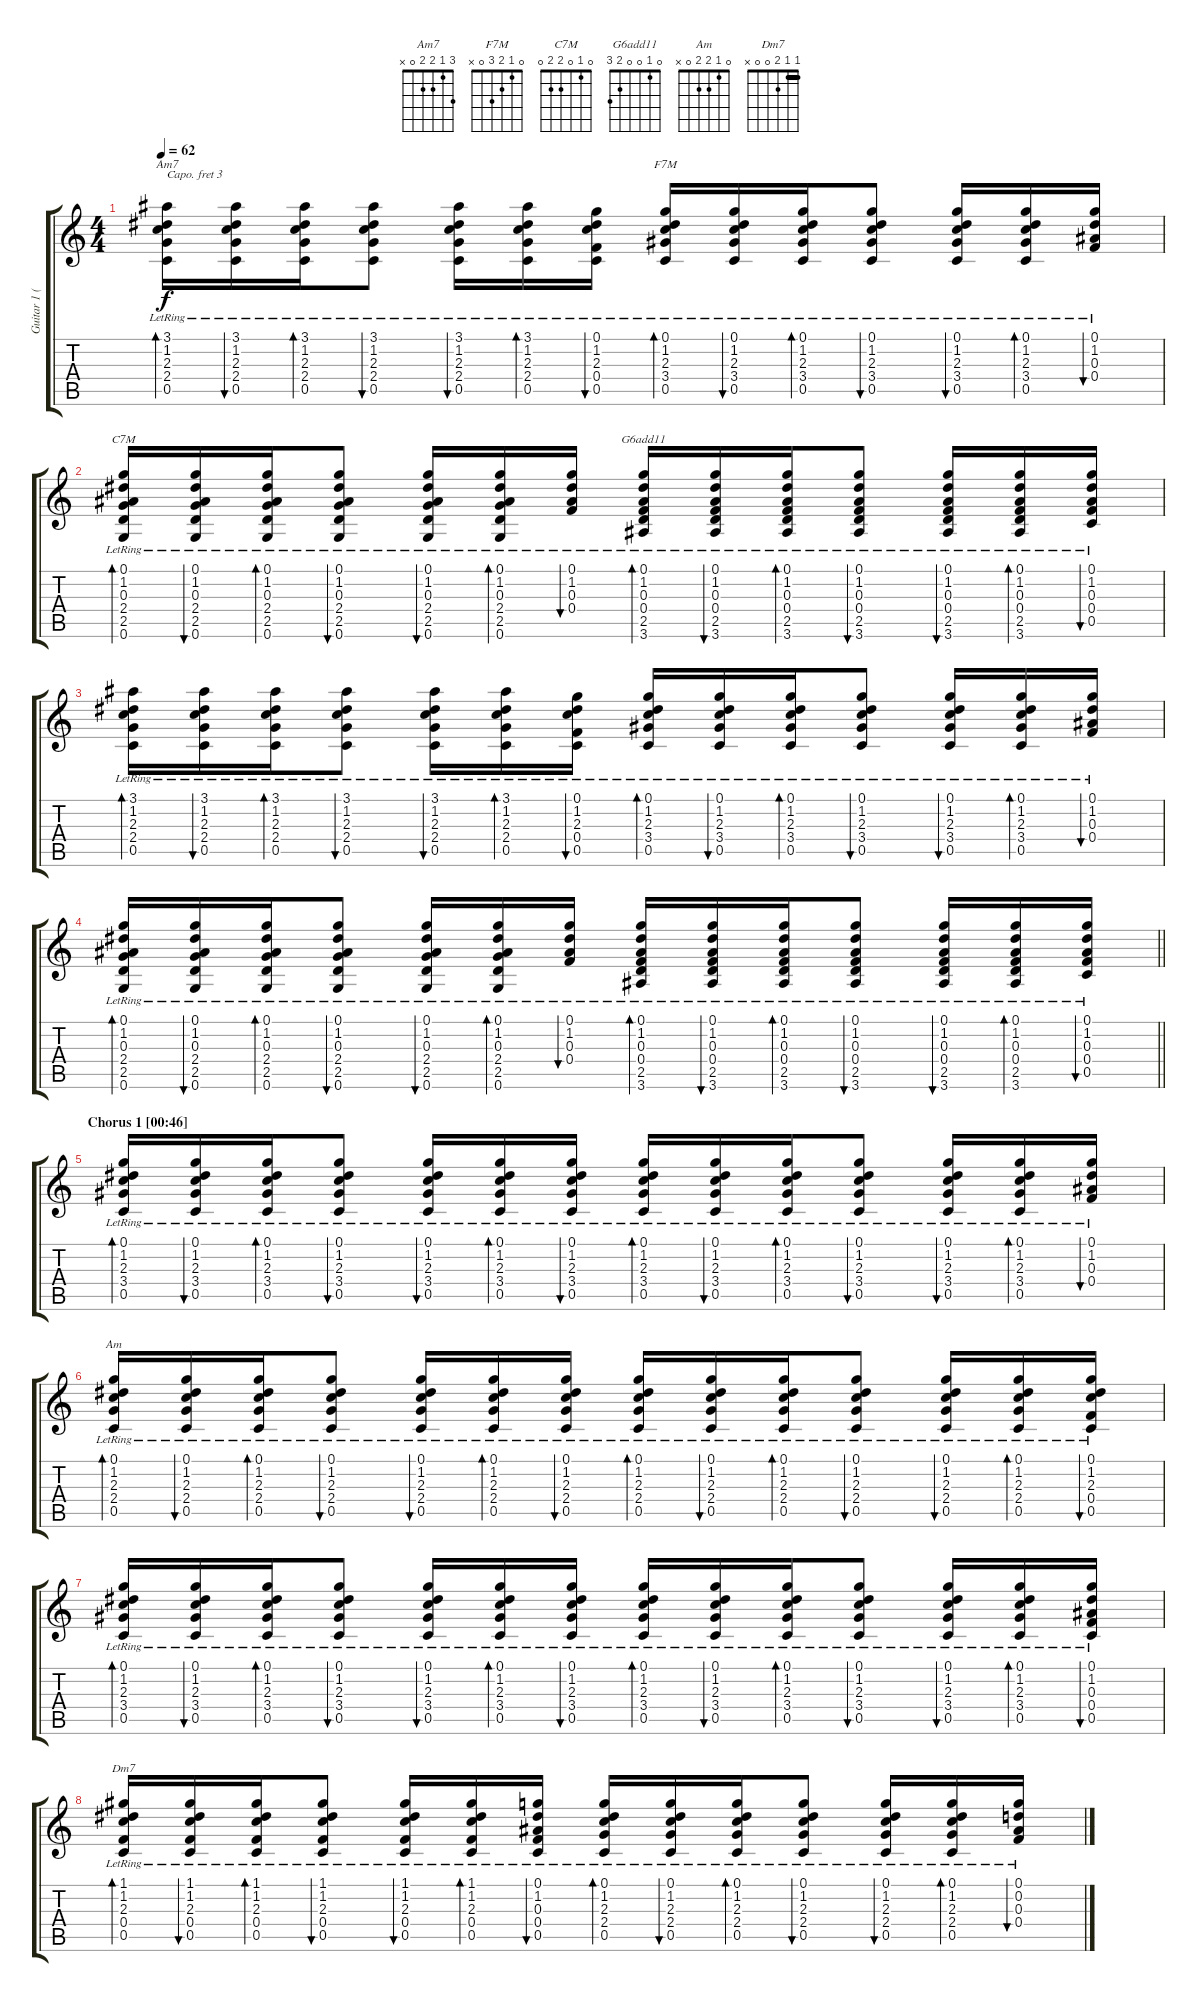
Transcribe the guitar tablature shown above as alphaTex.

\track ("Guitar 1 (Acoustic w/ Capo on 3)" "Guitar 1 (") {instrument acousticguitarsteel}
\staff {score tabs}
\capo 3
\tuning (E4 B3 G3 D3 A2 E2) {hide}
\chord ("Am7" 3 1 2 2 0 x)
\chord ("F7M" 0 1 2 3 0 x)
\chord ("C7M" 0 1 0 2 2 0)
\chord ("G6add11" 0 1 0 0 2 3)
\chord ("Am" 0 1 2 2 0 x)
\chord ("Dm7" 1 1 2 0 0 x) {barre 1}
\ts (4 4)
\tempo 62
\clef g2
\ks c
(3.1{lr} 1.2{lr} 2.3{lr} 2.4{lr} 0.5{lr}).16{bd 30 ch "Am7" dy f} (3.1{lr} 1.2{lr} 2.3{lr} 2.4{lr} 0.5{lr}).16{bu 30} (3.1{lr} 1.2{lr} 2.3{lr} 2.4{lr} 0.5{lr}).16{bd 30} (3.1{lr} 1.2{lr} 2.3{lr} 2.4{lr} 0.5{lr}).8{bu 30} (3.1{lr} 1.2{lr} 2.3{lr} 2.4{lr} 0.5{lr}).16{bu 30} (3.1{lr} 1.2{lr} 2.3{lr} 2.4{lr} 0.5{lr}).16{bd 30} (0.1{lr} 1.2{lr} 2.3{lr} 0.4{lr} 0.5{lr}).16{bu 30} (0.1{lr} 1.2{lr} 2.3{lr} 3.4{lr} 0.5{lr}).16{bd 30 ch "F7M"} (0.1{lr} 1.2{lr} 2.3{lr} 3.4{lr} 0.5{lr}).16{bu 30} (0.1{lr} 1.2{lr} 2.3{lr} 3.4{lr} 0.5{lr}).16{bd 30} (0.1{lr} 1.2{lr} 2.3{lr} 3.4{lr} 0.5{lr}).8{bu 30} (0.1{lr} 1.2{lr} 2.3{lr} 3.4{lr} 0.5{lr}).16{bu 30} (0.1{lr} 1.2{lr} 2.3{lr} 3.4{lr} 0.5{lr}).16{bd 30} (0.1{lr} 1.2{lr} 0.3{lr} 0.4{lr}).16{bu 30} |
(0.1{lr} 1.2{lr} 0.3{lr} 2.4{lr} 2.5{lr} 0.6{lr}).16{bd 30 ch "C7M"} (0.1{lr} 1.2{lr} 0.3{lr} 2.4{lr} 2.5{lr} 0.6{lr}).16{bu 30} (0.1{lr} 1.2{lr} 0.3{lr} 2.4{lr} 2.5{lr} 0.6{lr}).16{bd 30} (0.1{lr} 1.2{lr} 0.3{lr} 2.4{lr} 2.5{lr} 0.6{lr}).8{bu 30} (0.1{lr} 1.2{lr} 0.3{lr} 2.4{lr} 2.5{lr} 0.6{lr}).16{bu 30} (0.1{lr} 1.2{lr} 0.3{lr} 2.4{lr} 2.5{lr} 0.6{lr}).16{bd 30} (0.1{lr} 1.2{lr} 0.3{lr} 0.4{lr}).16{bu 30} (0.1{lr} 1.2{lr} 0.3{lr} 0.4{lr} 2.5{lr} 3.6{lr}).16{bd 30 ch "G6add11"} (0.1{lr} 1.2{lr} 0.3{lr} 0.4{lr} 2.5{lr} 3.6{lr}).16{bu 30} (0.1{lr} 1.2{lr} 0.3{lr} 0.4{lr} 2.5{lr} 3.6{lr}).16{bd 30} (0.1{lr} 1.2{lr} 0.3{lr} 0.4{lr} 2.5{lr} 3.6{lr}).8{bu 30} (0.1{lr} 1.2{lr} 0.3{lr} 0.4{lr} 2.5{lr} 3.6{lr}).16{bu 30} (0.1{lr} 1.2{lr} 0.3{lr} 0.4{lr} 2.5{lr} 3.6{lr}).16{bd 30} (0.1{lr} 1.2{lr} 0.3{lr} 0.4{lr} 0.5{lr}).16{bu 30} |
(3.1{lr} 1.2{lr} 2.3{lr} 2.4{lr} 0.5{lr}).16{bd 30} (3.1{lr} 1.2{lr} 2.3{lr} 2.4{lr} 0.5{lr}).16{bu 30} (3.1{lr} 1.2{lr} 2.3{lr} 2.4{lr} 0.5{lr}).16{bd 30} (3.1{lr} 1.2{lr} 2.3{lr} 2.4{lr} 0.5{lr}).8{bu 30} (3.1{lr} 1.2{lr} 2.3{lr} 2.4{lr} 0.5{lr}).16{bu 30} (3.1{lr} 1.2{lr} 2.3{lr} 2.4{lr} 0.5{lr}).16{bd 30} (0.1{lr} 1.2{lr} 2.3{lr} 0.4{lr} 0.5{lr}).16{bu 30} (0.1{lr} 1.2{lr} 2.3{lr} 3.4{lr} 0.5{lr}).16{bd 30} (0.1{lr} 1.2{lr} 2.3{lr} 3.4{lr} 0.5{lr}).16{bu 30} (0.1{lr} 1.2{lr} 2.3{lr} 3.4{lr} 0.5{lr}).16{bd 30} (0.1{lr} 1.2{lr} 2.3{lr} 3.4{lr} 0.5{lr}).8{bu 30} (0.1{lr} 1.2{lr} 2.3{lr} 3.4{lr} 0.5{lr}).16{bu 30} (0.1{lr} 1.2{lr} 2.3{lr} 3.4{lr} 0.5{lr}).16{bd 30} (0.1{lr} 1.2{lr} 0.3{lr} 0.4{lr}).16{bu 30} |
\barLineRight lightlight
(0.1{lr} 1.2{lr} 0.3{lr} 2.4{lr} 2.5{lr} 0.6{lr}).16{bd 30} (0.1{lr} 1.2{lr} 0.3{lr} 2.4{lr} 2.5{lr} 0.6{lr}).16{bu 30} (0.1{lr} 1.2{lr} 0.3{lr} 2.4{lr} 2.5{lr} 0.6{lr}).16{bd 30} (0.1{lr} 1.2{lr} 0.3{lr} 2.4{lr} 2.5{lr} 0.6{lr}).8{bu 30} (0.1{lr} 1.2{lr} 0.3{lr} 2.4{lr} 2.5{lr} 0.6{lr}).16{bu 30} (0.1{lr} 1.2{lr} 0.3{lr} 2.4{lr} 2.5{lr} 0.6{lr}).16{bd 30} (0.1{lr} 1.2{lr} 0.3{lr} 0.4{lr}).16{bu 30} (0.1{lr} 1.2{lr} 0.3{lr} 0.4{lr} 2.5{lr} 3.6{lr}).16{bd 30} (0.1{lr} 1.2{lr} 0.3{lr} 0.4{lr} 2.5{lr} 3.6{lr}).16{bu 30} (0.1{lr} 1.2{lr} 0.3{lr} 0.4{lr} 2.5{lr} 3.6{lr}).16{bd 30} (0.1{lr} 1.2{lr} 0.3{lr} 0.4{lr} 2.5{lr} 3.6{lr}).8{bu 30} (0.1{lr} 1.2{lr} 0.3{lr} 0.4{lr} 2.5{lr} 3.6{lr}).16{bu 30} (0.1{lr} 1.2{lr} 0.3{lr} 0.4{lr} 2.5{lr} 3.6{lr}).16{bd 30} (0.1{lr} 1.2{lr} 0.3{lr} 0.4{lr} 0.5{lr}).16{bu 30} |
\section ("" "Chorus 1 [00:46]")
(0.1{lr} 1.2{lr} 2.3{lr} 3.4{lr} 0.5{lr}).16{bd 30} (0.1{lr} 1.2{lr} 2.3{lr} 3.4{lr} 0.5{lr}).16{bu 30} (0.1{lr} 1.2{lr} 2.3{lr} 3.4{lr} 0.5{lr}).16{bd 30} (0.1{lr} 1.2{lr} 2.3{lr} 3.4{lr} 0.5{lr}).8{bu 30} (0.1{lr} 1.2{lr} 2.3{lr} 3.4{lr} 0.5{lr}).16{bu 30} (0.1{lr} 1.2{lr} 2.3{lr} 3.4{lr} 0.5{lr}).16{bd 30} (0.1{lr} 1.2{lr} 2.3{lr} 3.4{lr} 0.5{lr}).16{bu 30} (0.1{lr} 1.2{lr} 2.3{lr} 3.4{lr} 0.5{lr}).16{bd 30} (0.1{lr} 1.2{lr} 2.3{lr} 3.4{lr} 0.5{lr}).16{bu 30} (0.1{lr} 1.2{lr} 2.3{lr} 3.4{lr} 0.5{lr}).16{bd 30} (0.1{lr} 1.2{lr} 2.3{lr} 3.4{lr} 0.5{lr}).8{bu 30} (0.1{lr} 1.2{lr} 2.3{lr} 3.4{lr} 0.5{lr}).16{bu 30} (0.1{lr} 1.2{lr} 2.3{lr} 3.4{lr} 0.5{lr}).16{bd 30} (0.1{lr} 1.2{lr} 0.3{lr} 0.4{lr}).16{bu 30} |
(0.1{lr} 1.2{lr} 2.3{lr} 2.4{lr} 0.5{lr}).16{bd 30 ch "Am"} (0.1{lr} 1.2{lr} 2.3{lr} 2.4{lr} 0.5{lr}).16{bu 30} (0.1{lr} 1.2{lr} 2.3{lr} 2.4{lr} 0.5{lr}).16{bd 30} (0.1{lr} 1.2{lr} 2.3{lr} 2.4{lr} 0.5{lr}).8{bu 30} (0.1{lr} 1.2{lr} 2.3{lr} 2.4{lr} 0.5{lr}).16{bu 30} (0.1{lr} 1.2{lr} 2.3{lr} 2.4{lr} 0.5{lr}).16{bd 30} (0.1{lr} 1.2{lr} 2.3{lr} 2.4{lr} 0.5{lr}).16{bu 30} (0.1{lr} 1.2{lr} 2.3{lr} 2.4{lr} 0.5{lr}).16{bd 30} (0.1{lr} 1.2{lr} 2.3{lr} 2.4{lr} 0.5{lr}).16{bu 30} (0.1{lr} 1.2{lr} 2.3{lr} 2.4{lr} 0.5{lr}).16{bd 30} (0.1{lr} 1.2{lr} 2.3{lr} 2.4{lr} 0.5{lr}).8{bu 30} (0.1{lr} 1.2{lr} 2.3{lr} 2.4{lr} 0.5{lr}).16{bu 30} (0.1{lr} 1.2{lr} 2.3{lr} 2.4{lr} 0.5{lr}).16{bd 30} (0.1{lr} 1.2{lr} 2.3{lr} 0.4{lr} 0.5{lr}).16{bu 30} |
(0.1{lr} 1.2{lr} 2.3{lr} 3.4{lr} 0.5{lr}).16{bd 30} (0.1{lr} 1.2{lr} 2.3{lr} 3.4{lr} 0.5{lr}).16{bu 30} (0.1{lr} 1.2{lr} 2.3{lr} 3.4{lr} 0.5{lr}).16{bd 30} (0.1{lr} 1.2{lr} 2.3{lr} 3.4{lr} 0.5{lr}).8{bu 30} (0.1{lr} 1.2{lr} 2.3{lr} 3.4{lr} 0.5{lr}).16{bu 30} (0.1{lr} 1.2{lr} 2.3{lr} 3.4{lr} 0.5{lr}).16{bd 30} (0.1{lr} 1.2{lr} 2.3{lr} 3.4{lr} 0.5{lr}).16{bu 30} (0.1{lr} 1.2{lr} 2.3{lr} 3.4{lr} 0.5{lr}).16{bd 30} (0.1{lr} 1.2{lr} 2.3{lr} 3.4{lr} 0.5{lr}).16{bu 30} (0.1{lr} 1.2{lr} 2.3{lr} 3.4{lr} 0.5{lr}).16{bd 30} (0.1{lr} 1.2{lr} 2.3{lr} 3.4{lr} 0.5{lr}).8{bu 30} (0.1{lr} 1.2{lr} 2.3{lr} 3.4{lr} 0.5{lr}).16{bu 30} (0.1{lr} 1.2{lr} 2.3{lr} 3.4{lr} 0.5{lr}).16{bd 30} (0.1{lr} 1.2{lr} 0.3{lr} 0.4{lr} 0.5{lr}).16{bu 30} |
(1.1{lr} 1.2{lr} 2.3{lr} 0.4{lr} 0.5{lr}).16{bd 30 ch "Dm7"} (1.1{lr} 1.2{lr} 2.3{lr} 0.4{lr} 0.5{lr}).16{bu 30} (1.1{lr} 1.2{lr} 2.3{lr} 0.4{lr} 0.5{lr}).16{bd 30} (1.1{lr} 1.2{lr} 2.3{lr} 0.4{lr} 0.5{lr}).8{bu 30} (1.1{lr} 1.2{lr} 2.3{lr} 0.4{lr} 0.5{lr}).16{bu 30} (1.1{lr} 1.2{lr} 2.3{lr} 0.4{lr} 0.5{lr}).16{bd 30} (0.1{lr} 1.2{lr} 0.3{lr} 0.4{lr} 0.5{lr}).16{bu 30} (0.1{lr} 1.2{lr} 2.3{lr} 2.4{lr} 0.5{lr}).16{bd 30} (0.1{lr} 1.2{lr} 2.3{lr} 2.4{lr} 0.5{lr}).16{bu 30} (0.1{lr} 1.2{lr} 2.3{lr} 2.4{lr} 0.5{lr}).16{bd 30} (0.1{lr} 1.2{lr} 2.3{lr} 2.4{lr} 0.5{lr}).8{bu 30} (0.1{lr} 1.2{lr} 2.3{lr} 2.4{lr} 0.5{lr}).16{bu 30} (0.1{lr} 1.2{lr} 2.3{lr} 2.4{lr} 0.5{lr}).16{bd 30} (0.1{lr} 0.2{lr} 0.3{lr} 0.4{lr}).16{bu 30}
